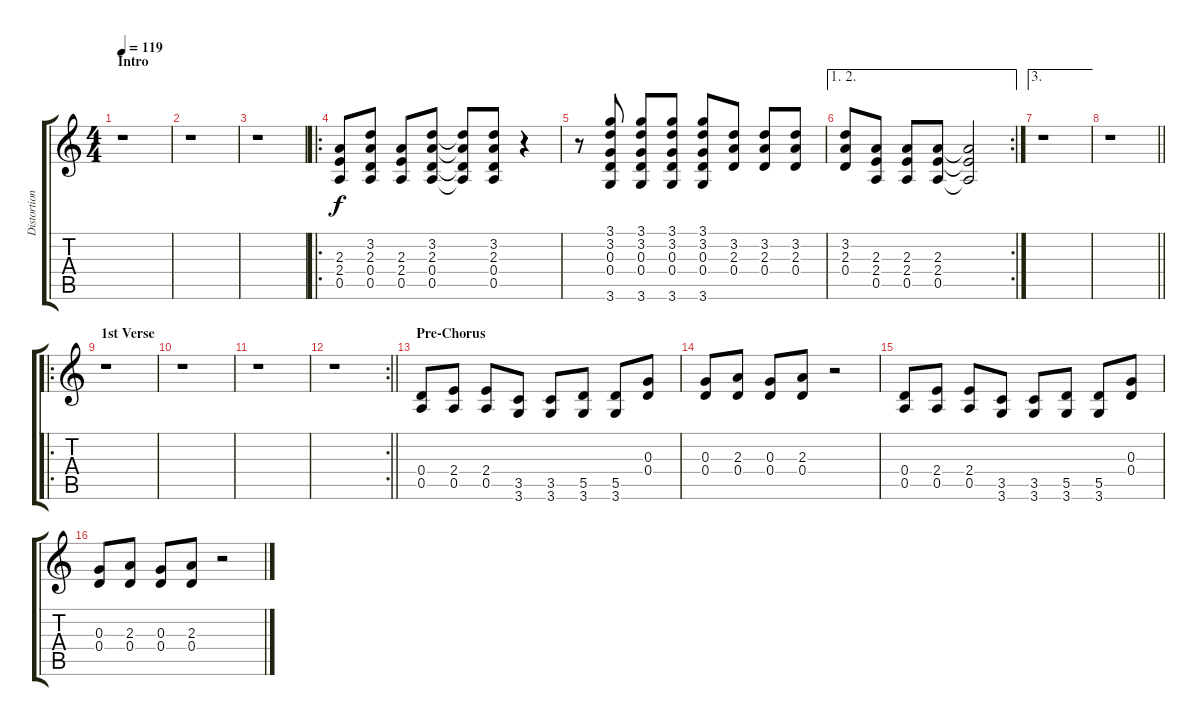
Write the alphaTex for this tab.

\track ("Distortion 2" "Distortion") {instrument distortionguitar}
\staff {score tabs}
\tuning (E4 B3 G3 D3 A2 E2) {hide}
\ts (4 4)
\section ("" "Intro")
\tempo 119
\clef g2
\ks c
r.1{dy f instrument distortionguitar} |
r.1 |
r.1 |
\ro
(2.3 2.4 0.5).8 (3.2 2.3 0.4 0.5).8 (2.3 2.4 0.5).8 (3.2 2.3 0.4 0.5).8 (3.2{t} 2.3{t} 0.4{t} 0.5{t}).8 (3.2 2.3 0.4 0.5).8 r.4 |
r.8 (3.1 3.2 0.3 0.4 3.6).8 (3.1 3.2 0.3 0.4 3.6).8 (3.1 3.2 0.3 0.4 3.6).8 (3.1 3.2 0.3 0.4 3.6).8 (3.2 2.3 0.4).8 (3.2 2.3 0.4).8 (3.2 2.3 0.4).8 |
\ae (1 2)
\rc 2
(3.2 2.3 0.4).8 (2.3 2.4 0.5).8 (2.3 2.4 0.5).8 (2.3 2.4 0.5).8 (2.3{t} 2.4{t} 0.5{t}).2 |
\ae 3
r.1 |
\barLineRight lightlight
r.1 |
\ro
\section ("" "1st Verse")
r.1 |
r.1 |
r.1 |
\rc 2
\barLineRight lightlight
r.1 |
\section ("" "Pre-Chorus")
(0.4 0.5).8 (2.4 0.5).8 (2.4 0.5).8 (3.5 3.6).8 (3.5 3.6).8 (5.5 3.6).8 (5.5 3.6).8 (0.3 0.4).8 |
(0.3 0.4).8 (2.3 0.4).8 (0.3 0.4).8 (2.3 0.4).8 r.2 |
(0.4 0.5).8 (2.4 0.5).8 (2.4 0.5).8 (3.5 3.6).8 (3.5 3.6).8 (5.5 3.6).8 (5.5 3.6).8 (0.3 0.4).8 |
(0.3 0.4).8 (2.3 0.4).8 (0.3 0.4).8 (2.3 0.4).8 r.2
